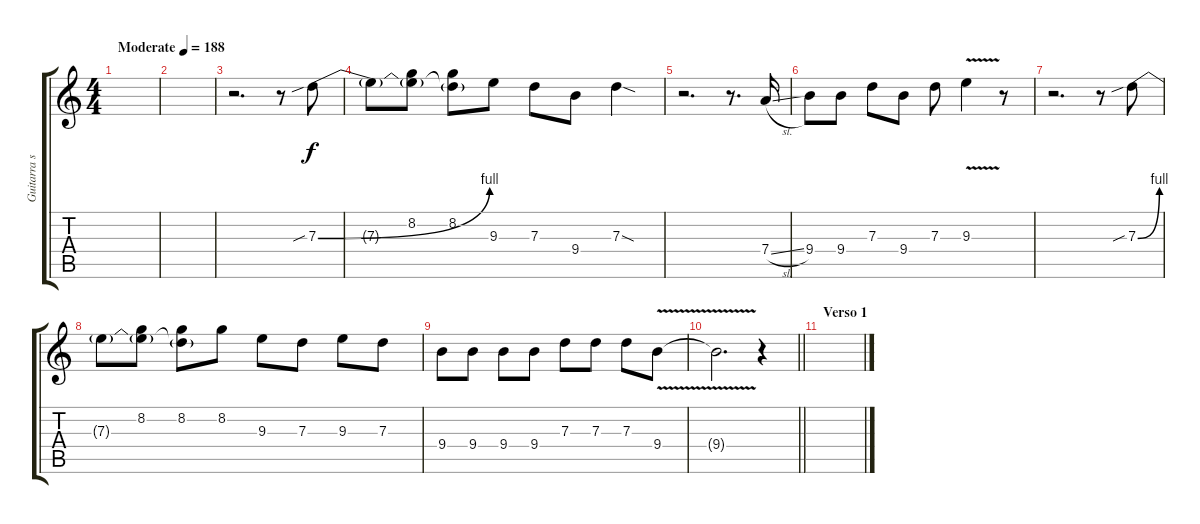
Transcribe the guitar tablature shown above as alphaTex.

\track ("Guitarra solista" "Guitarra s") {instrument distortionguitar}
\staff {score tabs}
\tuning (E4 B3 G3 D3 A2 E2) {hide}
\ts (4 4)
\tempo (188 "Moderate")
\clef g2
\ks c
|
|
r.2{d} r.8 7.3{be (bend 0 0 60 4) sib}.8 |
7.3{t}.8 (8.2 7.3{t}).8 (8.2 7.3{t}).8 9.3.8 7.3.8 9.4.8 7.3{sod}.4 |
r.2{d} r.8{d} 7.4{sl}.16 |
9.4.8 9.4.8 7.3.8 9.4.8 7.3.8 9.3{v}.4 r.8 |
r.2{d} r.8 7.3{be (bend 0 0 60 4) sib}.8 |
7.3{t}.8 (8.2 7.3{t}).8 (8.2 7.3{t}).8 8.2.8 9.3.8 7.3.8 9.3.8 7.3.8 |
9.4.8 9.4.8 9.4.8 9.4.8 7.3.8 7.3.8 7.3.8 9.4{v}.8 |
\barLineRight lightlight
9.4{t}.2{d} r.4 |
\section ("" "Verso 1")
